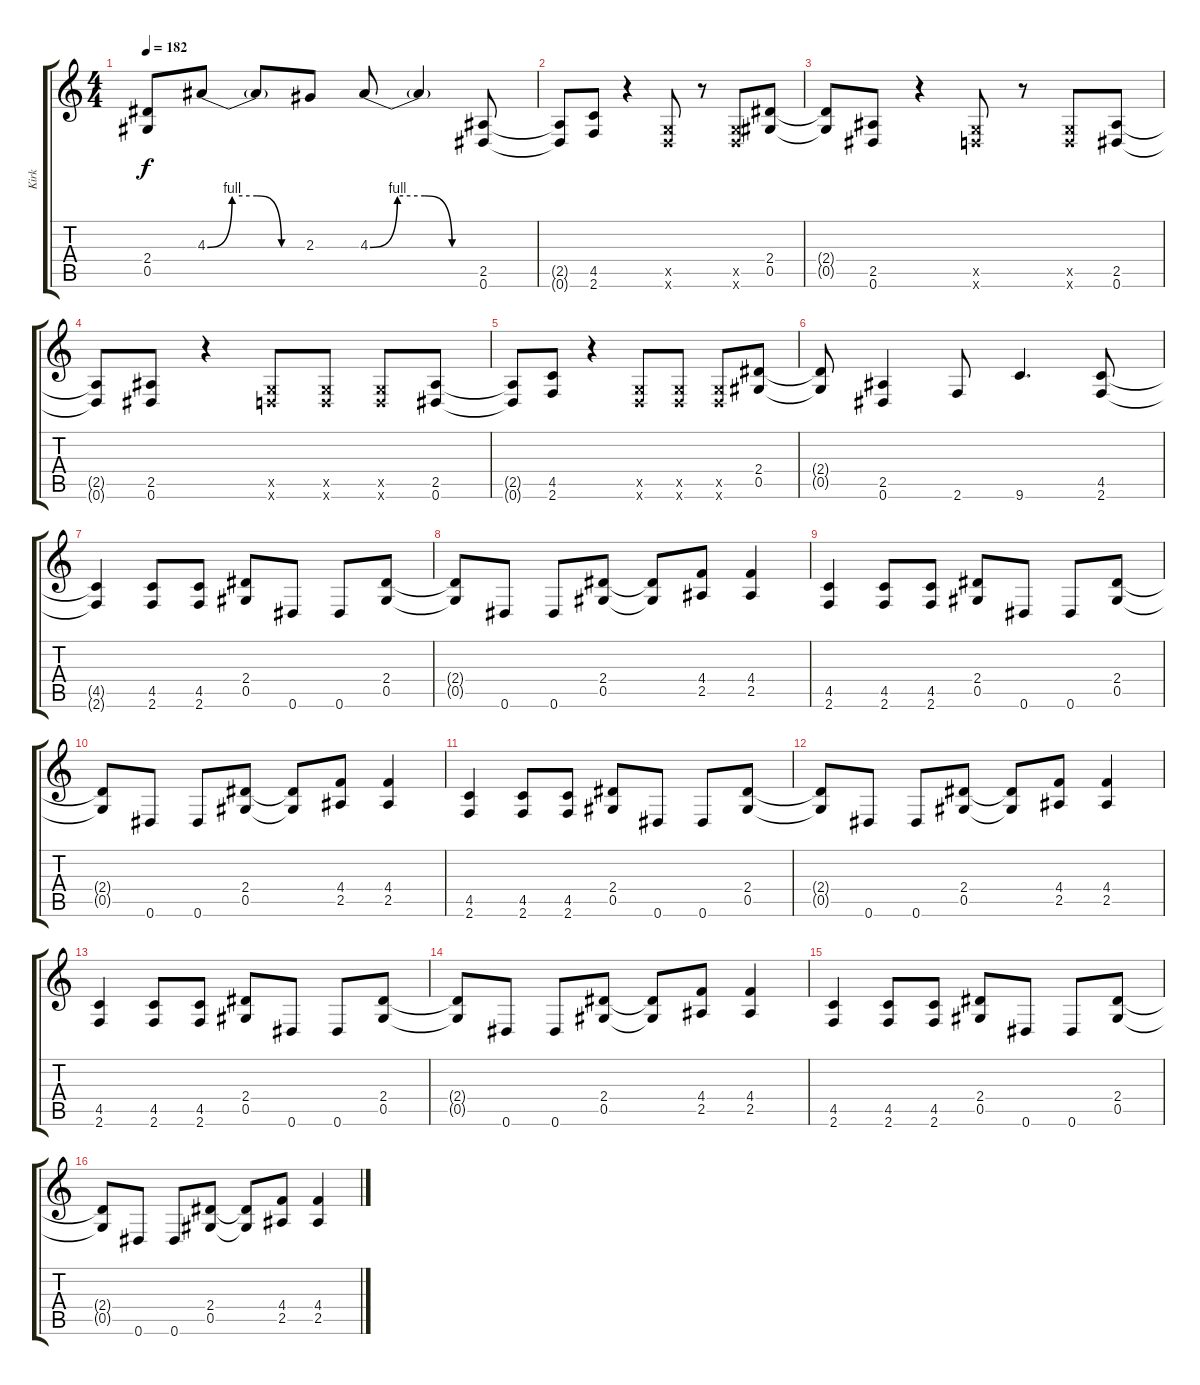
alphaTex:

\track ("Kirk" "Kirk") {instrument distortionguitar}
\staff {score tabs}
\tuning (Eb4 Bb3 Gb3 Db3 Ab2 Eb2) {hide}
\ts (4 4)
\tempo 182
\clef g2
\ks c
(2.4{t} 0.5{t}).8{dy f} 4.3{be (custom 0 0 15 4 30 4 45 0 60 0)}.8 4.3{t}.8 2.3.8 4.3{be (custom 0 0 15 4 30 4 45 0 60 0)}.8 4.3{t}.4 (2.5 0.6).8 |
(2.5{t} 0.6{t}).8 (4.5 2.6).8 r.4 (-1.5{x} -1.6{x}).8 r.8 (-1.5{x} -1.6{x}).8 (2.4 0.5).8 |
(2.4{t} 0.5{t}).8 (2.5 0.6).8 r.4 (-1.5{x} -1.6{x}).8 r.8 (-1.5{x} -1.6{x}).8 (2.5 0.6).8 |
(2.5{t} 0.6{t}).8 (2.5 0.6).8 r.4 (-1.5{x} -1.6{x}).8 (-1.5{x} -1.6{x}).8 (-1.5{x} -1.6{x}).8 (2.5 0.6).8 |
(2.5{t} 0.6{t}).8 (4.5 2.6).8 r.4 (-1.5{x} -1.6{x}).8 (-1.5{x} -1.6{x}).8 (-1.5{x} -1.6{x}).8 (2.4 0.5).8 |
(2.4{t} 0.5{t}).8 (2.5 0.6).4 2.6.8 9.6.4{d} (4.5 2.6).8 |
(4.5{t} 2.6{t}).4 (4.5 2.6).8 (4.5 2.6).8 (2.4 0.5).8 0.6.8 0.6.8 (2.4 0.5).8 |
(2.4{t} 0.5{t}).8 0.6.8 0.6.8 (2.4 0.5).8 (2.4{t} 0.5{t}).8 (4.4 2.5).8 (4.4 2.5).4 |
(4.5 2.6).4 (4.5 2.6).8 (4.5 2.6).8 (2.4 0.5).8 0.6.8 0.6.8 (2.4 0.5).8 |
(2.4{t} 0.5{t}).8 0.6.8 0.6.8 (2.4 0.5).8 (2.4{t} 0.5{t}).8 (4.4 2.5).8 (4.4 2.5).4 |
(4.5 2.6).4 (4.5 2.6).8 (4.5 2.6).8 (2.4 0.5).8 0.6.8 0.6.8 (2.4 0.5).8 |
(2.4{t} 0.5{t}).8 0.6.8 0.6.8 (2.4 0.5).8 (2.4{t} 0.5{t}).8 (4.4 2.5).8 (4.4 2.5).4 |
(4.5 2.6).4 (4.5 2.6).8 (4.5 2.6).8 (2.4 0.5).8 0.6.8 0.6.8 (2.4 0.5).8 |
(2.4{t} 0.5{t}).8 0.6.8 0.6.8 (2.4 0.5).8 (2.4{t} 0.5{t}).8 (4.4 2.5).8 (4.4 2.5).4 |
(4.5 2.6).4 (4.5 2.6).8 (4.5 2.6).8 (2.4 0.5).8 0.6.8 0.6.8 (2.4 0.5).8 |
(2.4{t} 0.5{t}).8 0.6.8 0.6.8 (2.4 0.5).8 (2.4{t} 0.5{t}).8 (4.4 2.5).8 (4.4 2.5).4
